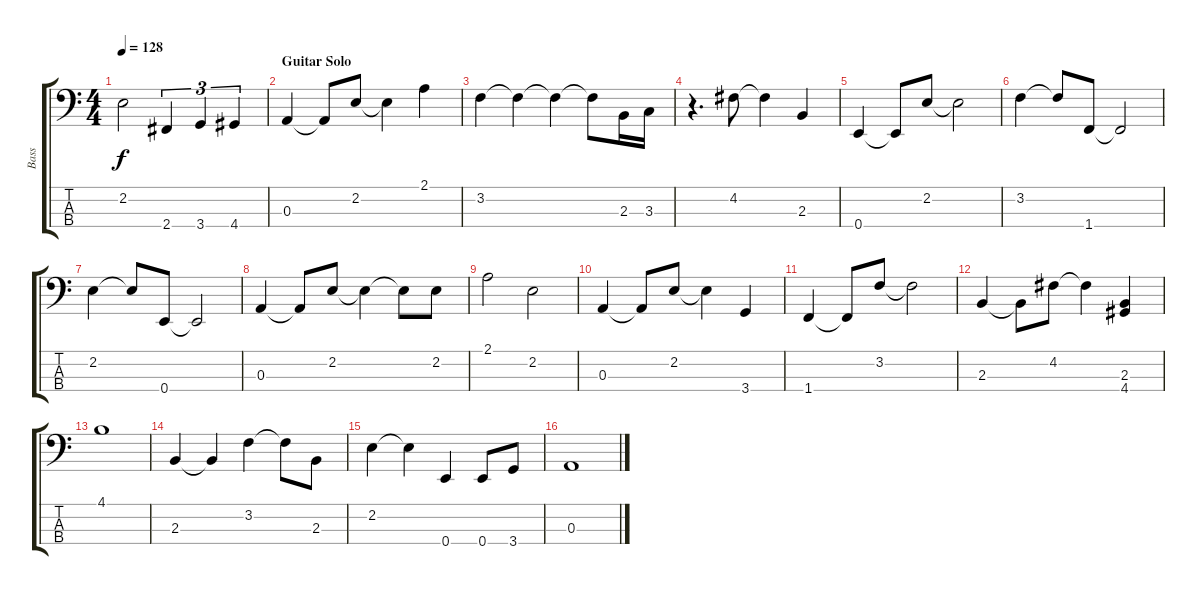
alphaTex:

\track ("Bass" "Bass") {instrument electricbassfinger}
\staff {score tabs}
\tuning (G2 D2 A1 E1) {hide}
\ts (4 4)
\tempo 128
\clef f4
\ks c
2.2.2{dy f instrument electricbassfinger} 2.4.4{tu (3 2)} 3.4.4{tu (3 2)} 4.4.4{tu (3 2)} |
\section ("" "Guitar Solo")
0.3.4 0.3{t}.8 2.2.8 2.2{t}.4 2.1.4 |
3.2.4 3.2{t}.4 3.2{t}.4 3.2{t}.8 2.3.16 3.3.16 |
r.4{d} 4.2.8 4.2{t}.4 2.3.4 |
0.4.4 0.4{t}.8 2.2.8 2.2{t}.2 |
3.2.4 3.2{t}.8 1.4.8 1.4{t}.2 |
2.2.4 2.2{t}.8 0.4.8 0.4{t}.2 |
0.3.4 0.3{t}.8 2.2.8 2.2{t}.4 2.2{t}.8 2.2.8 |
2.1.2 2.2.2 |
0.3.4 0.3{t}.8 2.2.8 2.2{t}.4 3.4.4 |
1.4.4 1.4{t}.8 3.2.8 3.2{t}.2 |
2.3.4 2.3{t}.8 4.2.8 4.2{t}.4 (2.3 4.4).4 |
4.1.1 |
2.3.4 2.3{t}.4 3.2.4 3.2{t}.8 2.3.8 |
2.2.4 2.2{t}.4 0.4.4 0.4.8 3.4.8 |
0.3.1
